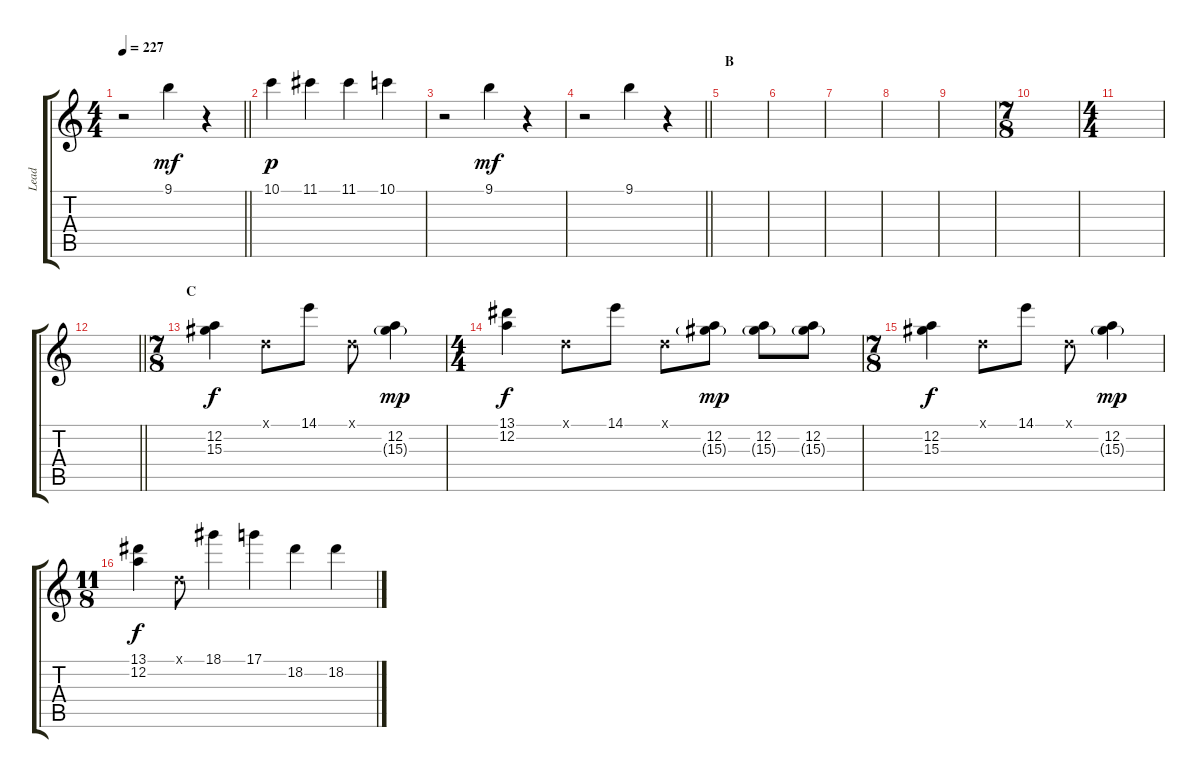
\track ("Lead" "Lead") {instrument overdrivenguitar}
\staff {score tabs}
\tuning (D4 A3 F3 C3 G2 D2) {hide}
\ts (4 4)
\tempo 227
\clef g2
\barLineRight lightlight
\ks c
r.2{dy mf} 9.1.4 r.4 |
\section ("" "")
10.1.4{dy p} 11.1.4 11.1.4 10.1.4 |
r.2 9.1.4{dy mf} r.4 |
\barLineRight lightlight
r.2 9.1.4 r.4 |
\section ("" "B")
|
|
|
|
|
\ts (7 8)
|
\ts (4 4)
|
\barLineRight lightlight
|
\ts (7 8)
\section ("" "C")
(12.2 15.3).4{dy f} 0.1{x}.8 14.1.8 0.1{x}.8 (12.2 15.3{g}).4{dy mp} |
\ts (4 4)
(13.1 12.2).4{dy f} 0.1{x}.8 14.1.8 0.1{x}.8 (12.2 15.3{g}).8{dy mp} (12.2 15.3{g}).8 (12.2 15.3{g}).8 |
\ts (7 8)
(12.2 15.3).4{dy f} 0.1{x}.8 14.1.8 0.1{x}.8 (12.2 15.3{g}).4{dy mp} |
\ts (11 8)
(13.1 12.2).4{dy f} 0.1{x}.8 18.1.4 17.1.4 18.2.4 18.2.4
